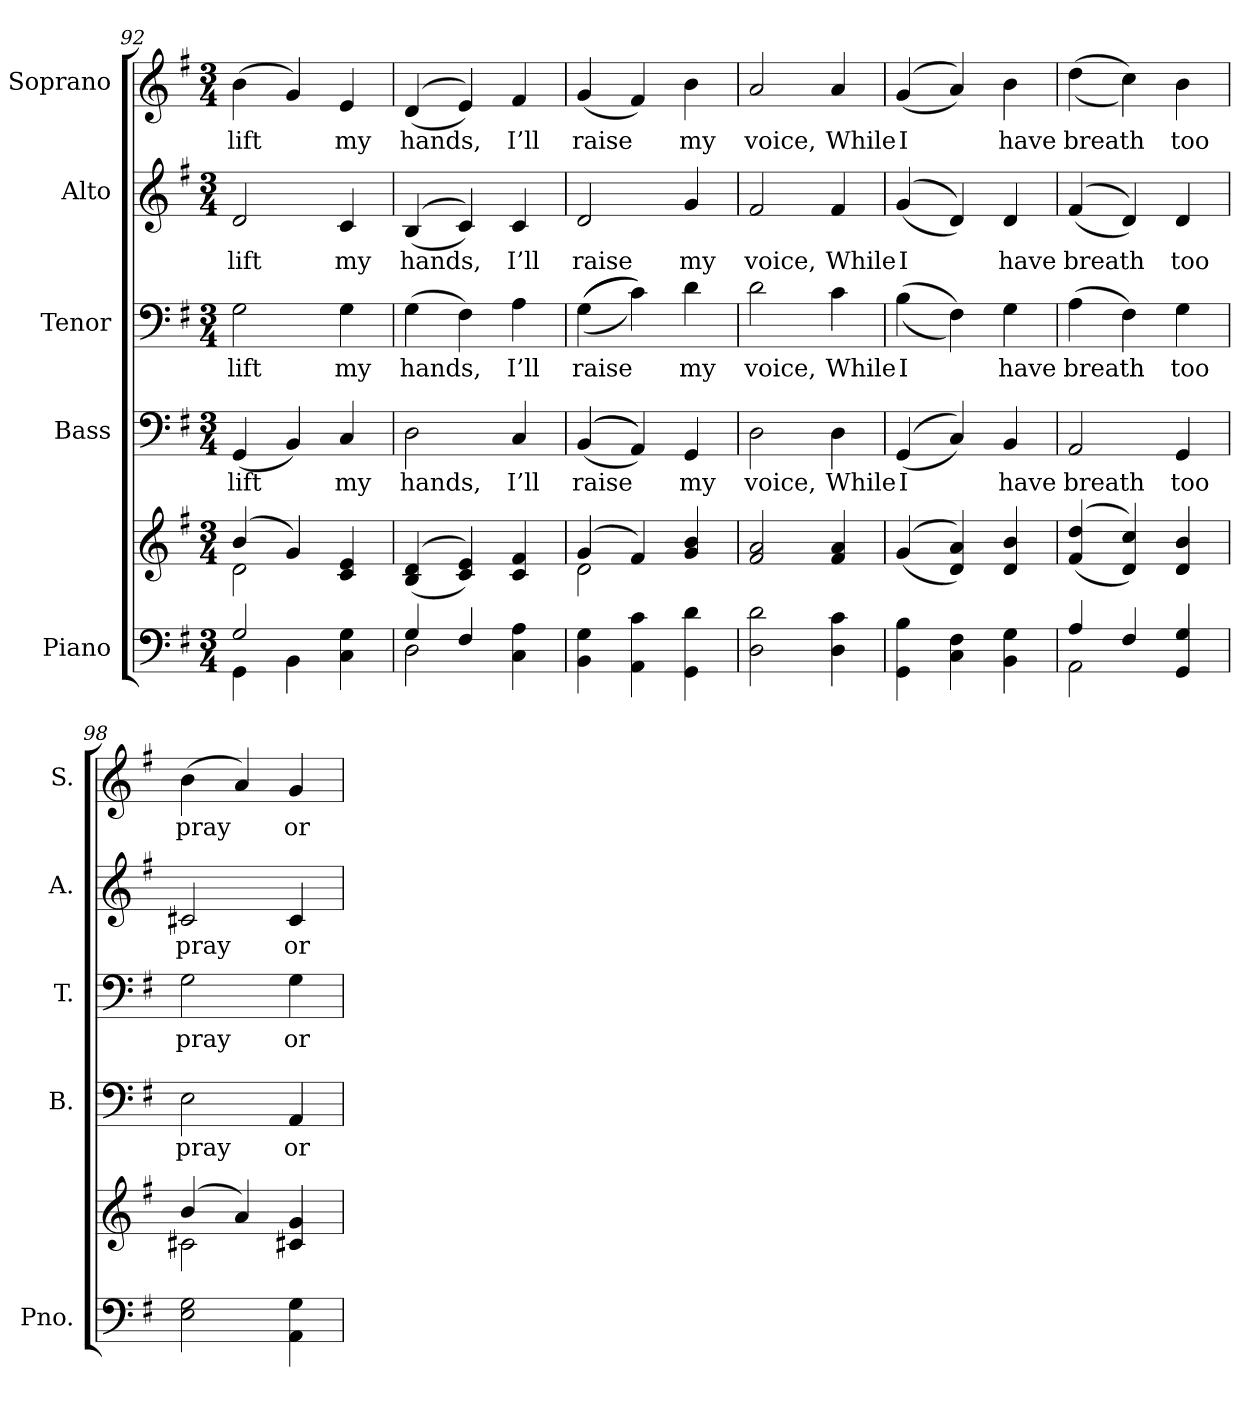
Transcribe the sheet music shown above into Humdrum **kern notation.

**kern	**kern	**kern	**text	**kern	**text	**kern	**text	**kern	**text
*part5	*part5	*part4	*part4	*part3	*part3	*part2	*part2	*part1	*part1
*staff6	*staff5	*staff4	*staff4	*staff3	*staff3	*staff2	*staff2	*staff1	*staff1
*I"Piano	*	*I"Bass	*	*I"Tenor	*	*I"Alto	*	*I"Soprano	*
*I'Pno.	*	*I'B.	*	*I'T.	*	*I'A.	*	*I'S.	*
*clefF4	*clefG2	*clefF4	*	*clefF4	*	*clefG2	*	*clefG2	*
*k[f#]	*k[f#]	*k[f#]	*	*k[f#]	*	*k[f#]	*	*k[f#]	*
*G:	*G:	*G:	*	*G:	*	*G:	*	*G:	*
*M3/4	*M3/4	*M3/4	*	*M3/4	*	*M3/4	*	*M3/4	*
=92	=92	=92	=92	=92	=92	=92	=92	=92	=92
*^	*^	*	*	*	*	*	*	*	*
!	!	!	!	!	!LO:LY:b:color=#000000	!	!	!	!	!	!
!	!	!	!	!	!	!	!LO:LY:b:color=#000000	!	!	!	!
!	!	!	!	!	!	!	!	!	!LO:LY:b:color=#000000	!	!
!	!	!	!	!	!	!	!	!	!	!	!LO:LY:b:color=#000000
2Gi/	4GGi\	(4bi/	2di\	(4GGi/	lift	2Gi\	lift	2di/	lift	(4bi\	lift
.	4BBi\	4gi/)	.	4BBi/)	.	.	.	.	.	4gi/)	.
!	!	!	!	!	!LO:LY:b:color=#000000	!	!	!	!	!	!
!	!	!	!	!	!	!	!LO:LY:b:color=#000000	!	!	!	!
!	!	!	!	!	!	!	!	!	!LO:LY:b:color=#000000	!	!
!	!	!	!	!	!	!	!	!	!	!	!LO:LY:b:color=#000000
4Ci\ 4Gi	4ryy	4ci/ 4ei	4ryy	4Ci/	my	4Gi\	my	4ci/	my	4ei/	my
*	*	*v	*v	*	*	*	*	*	*	*	*
!!LO:LB:g=z
=93	=93	=93	=93	=93	=93	=93	=93	=93	=93	=93
*	*	*^	*	*	*	*	*	*	*	*
!	!	!	!	!	!LO:LY:b:color=#000000	!	!	!	!	!	!
*	*	*v	*v	*	*	*	*	*	*	*	*
*	*	*^	*	*	*	*	*	*	*	*
!	!	!	!	!	!	!	!LO:LY:b:color=#000000	!	!	!	!
*	*	*v	*v	*	*	*	*	*	*	*	*
*	*	*^	*	*	*	*	*	*	*	*
!	!	!	!	!	!	!	!	!	!LO:LY:b:color=#000000	!	!
*	*	*v	*v	*	*	*	*	*	*	*	*
*	*	*^	*	*	*	*	*	*	*	*
!	!	!	!	!	!	!	!	!	!	!	!LO:LY:b:color=#000000
*	*	*v	*v	*	*	*	*	*	*	*	*
4Gi/	2Di\	((4Bi/ 4di	2Di\	hands,	(4Gi\	hands,	((4Bi/	hands,	((4di/	hands,
4F#i/	.	4ci/ 4ei))	.	.	4F#i\)	.	4ci/))	.	4ei/))	.
!	!	!	!	!LO:LY:b:color=#000000	!	!	!	!	!	!
!	!	!	!	!	!	!LO:LY:b:color=#000000	!	!	!	!
!	!	!	!	!	!	!	!	!LO:LY:b:color=#000000	!	!
!	!	!	!	!	!	!	!	!	!	!LO:LY:b:color=#000000
4Ci\ 4Ai	4ryy	4ci/ 4f#i	4Ci/	I’ll	4Ai\	I’ll	4ci/	I’ll	4f#i/	I’ll
*v	*v	*	*	*	*	*	*	*	*	*
=94	=94	=94	=94	=94	=94	=94	=94	=94	=94
*	*^	*	*	*	*	*	*	*	*
*^	*	*	*	*	*	*	*	*	*	*
!	!	!	!	!	!LO:LY:b:color=#000000	!	!	!	!	!	!
*v	*v	*	*	*	*	*	*	*	*	*	*
*^	*	*	*	*	*	*	*	*	*	*
!	!	!	!	!	!	!	!LO:LY:b:color=#000000	!	!	!	!
*v	*v	*	*	*	*	*	*	*	*	*	*
*^	*	*	*	*	*	*	*	*	*	*
!	!	!	!	!	!	!	!	!	!LO:LY:b:color=#000000	!	!
*v	*v	*	*	*	*	*	*	*	*	*	*
*^	*	*	*	*	*	*	*	*	*	*
!	!	!	!	!	!	!	!	!	!	!	!LO:LY:b:color=#000000
*v	*v	*	*	*	*	*	*	*	*	*	*
4BBi\ 4Gi	(4gi/	2di\	(((4BBi/	raise	(((4Gi\	raise	2di/	raise	(4gi/	raise
4AAi\ 4ci	4f#i/)	.	4AAi/)))	.	4ci\)))	.	.	.	4f#i/)	.
!	!	!	!	!LO:LY:b:color=#000000	!	!	!	!	!	!
!	!	!	!	!	!	!LO:LY:b:color=#000000	!	!	!	!
!	!	!	!	!	!	!	!	!LO:LY:b:color=#000000	!	!
!	!	!	!	!	!	!	!	!	!	!LO:LY:b:color=#000000
4GGi\ 4di	4gi/ 4bi	4ryy	4GGi/	my	4di\	my	4gi/	my	4bi\	my
*	*v	*v	*	*	*	*	*	*	*	*
=95	=95	=95	=95	=95	=95	=95	=95	=95	=95
*	*^	*	*	*	*	*	*	*	*
!	!	!	!	!LO:LY:b:color=#000000	!	!	!	!	!	!
*	*v	*v	*	*	*	*	*	*	*	*
*	*^	*	*	*	*	*	*	*	*
!	!	!	!	!	!	!LO:LY:b:color=#000000	!	!	!	!
*	*v	*v	*	*	*	*	*	*	*	*
*	*^	*	*	*	*	*	*	*	*
!	!	!	!	!	!	!	!	!LO:LY:b:color=#000000	!	!
*	*v	*v	*	*	*	*	*	*	*	*
*	*^	*	*	*	*	*	*	*	*
!	!	!	!	!	!	!	!	!	!	!LO:LY:b:color=#000000
*	*v	*v	*	*	*	*	*	*	*	*
2Di\ 2di	2f#i/ 2ai	2Di\	voice,	2di\	voice,	2f#i/	voice,	2ai/	voice,
!	!	!	!LO:LY:b:color=#000000	!	!	!	!	!	!
!	!	!	!	!	!LO:LY:b:color=#000000	!	!	!	!
!	!	!	!	!	!	!	!LO:LY:b:color=#000000	!	!
!	!	!	!	!	!	!	!	!	!LO:LY:b:color=#000000
4Di\ 4ci	4f#i/ 4ai	4Di\	While	4ci\	While	4f#i/	While	4ai/	While
=96	=96	=96	=96	=96	=96	=96	=96	=96	=96
!	!	!	!LO:LY:b:color=#000000	!	!	!	!	!	!
!	!	!	!	!	!LO:LY:b:color=#000000	!	!	!	!
!	!	!	!	!	!	!	!LO:LY:b:color=#000000	!	!
!	!	!	!	!	!	!	!	!	!LO:LY:b:color=#000000
4GGi\ 4Bi	((4gi/	((4GGi/	I	((4Bi\	I	((4gi/	I	((4gi/	I
4Ci\ 4F#i	4di/ 4ai))	4Ci/))	.	4F#i\))	.	4di/))	.	4ai/))	.
!	!	!	!LO:LY:b:color=#000000	!	!	!	!	!	!
!	!	!	!	!	!LO:LY:b:color=#000000	!	!	!	!
!	!	!	!	!	!	!	!LO:LY:b:color=#000000	!	!
!	!	!	!	!	!	!	!	!	!LO:LY:b:color=#000000
4BBi\ 4Gi	4di/ 4bi	4BBi/	have	4Gi\	have	4di/	have	4bi\	have
=97	=97	=97	=97	=97	=97	=97	=97	=97	=97
*^	*	*	*	*	*	*	*	*	*
!	!	!	!	!LO:LY:b:color=#000000	!	!	!	!	!	!
!	!	!	!	!	!	!LO:LY:b:color=#000000	!	!	!	!
!	!	!	!	!	!	!	!	!LO:LY:b:color=#000000	!	!
!	!	!	!	!	!	!	!	!	!	!LO:LY:b:color=#000000
4Ai/	2AAi\	((4f#i/ 4ddi	2AAi/	breath	(4Ai\	breath	((4f#i/	breath	((4ddi\	breath
4F#i/	.	4di/ 4cci))	.	.	4F#i\)	.	4di/))	.	4cci\))	.
!	!	!	!	!LO:LY:b:color=#000000	!	!	!	!	!	!
!	!	!	!	!	!	!LO:LY:b:color=#000000	!	!	!	!
!	!	!	!	!	!	!	!	!LO:LY:b:color=#000000	!	!
!	!	!	!	!	!	!	!	!	!	!LO:LY:b:color=#000000
4GGi/ 4Gi	4ryy	4di/ 4bi	4GGi/	too	4Gi\	too	4di/	too	4bi\	too
*v	*v	*	*	*	*	*	*	*	*	*
!!LO:PB:g=z
=98	=98	=98	=98	=98	=98	=98	=98	=98	=98
*	*^	*	*	*	*	*	*	*	*
*^	*	*	*	*	*	*	*	*	*	*
!	!	!	!	!	!LO:LY:b:color=#000000	!	!	!	!	!	!
*v	*v	*	*	*	*	*	*	*	*	*	*
*^	*	*	*	*	*	*	*	*	*	*
!	!	!	!	!	!	!	!LO:LY:b:color=#000000	!	!	!	!
*v	*v	*	*	*	*	*	*	*	*	*	*
*^	*	*	*	*	*	*	*	*	*	*
!	!	!	!	!	!	!	!	!	!LO:LY:b:color=#000000	!	!
*v	*v	*	*	*	*	*	*	*	*	*	*
*^	*	*	*	*	*	*	*	*	*	*
!	!	!	!	!	!	!	!	!	!	!	!LO:LY:b:color=#000000
*v	*v	*	*	*	*	*	*	*	*	*	*
2Ei\ 2Gi	(4bi/	2c#Xi\	2Ei\	pray	2Gi\	pray	2c#Xi/	pray	(4bi\	pray
.	4ai/)	.	.	.	.	.	.	.	4ai/)	.
!	!	!	!	!LO:LY:b:color=#000000	!	!	!	!	!	!
!	!	!	!	!	!	!LO:LY:b:color=#000000	!	!	!	!
!	!	!	!	!	!	!	!	!LO:LY:b:color=#000000	!	!
!	!	!	!	!	!	!	!	!	!	!LO:LY:b:color=#000000
4AAi\ 4Gi	4c#Xi/ 4gi	4ryy	4AAi/	or	4Gi\	or	4c#i/	or	4gi/	or
*	*v	*v	*	*	*	*	*	*	*	*
=	=	=	=	=	=	=	=	=	=
*-	*-	*-	*-	*-	*-	*-	*-	*-	*-
